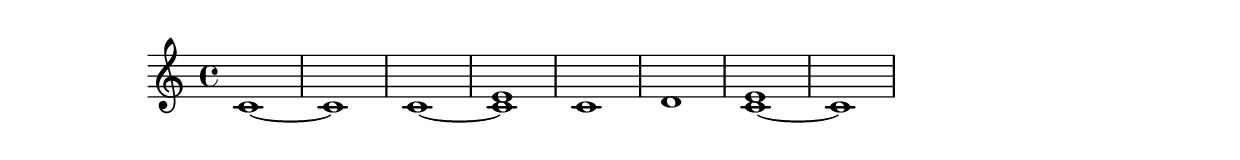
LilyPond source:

\version "2.14.0"
#(ly:set-option 'warning-as-error #f)

\header {
  texidoc = "When a tie is followed only by unmatching notes and the tie cannot
  be created, lilypond prints out a warning unless @code{tieWaitForNote} is set."
}

\relative c' {
  c1~ c |
  c1~ <e c> |
  c1~ d |
  <c e>1~ c |
}
